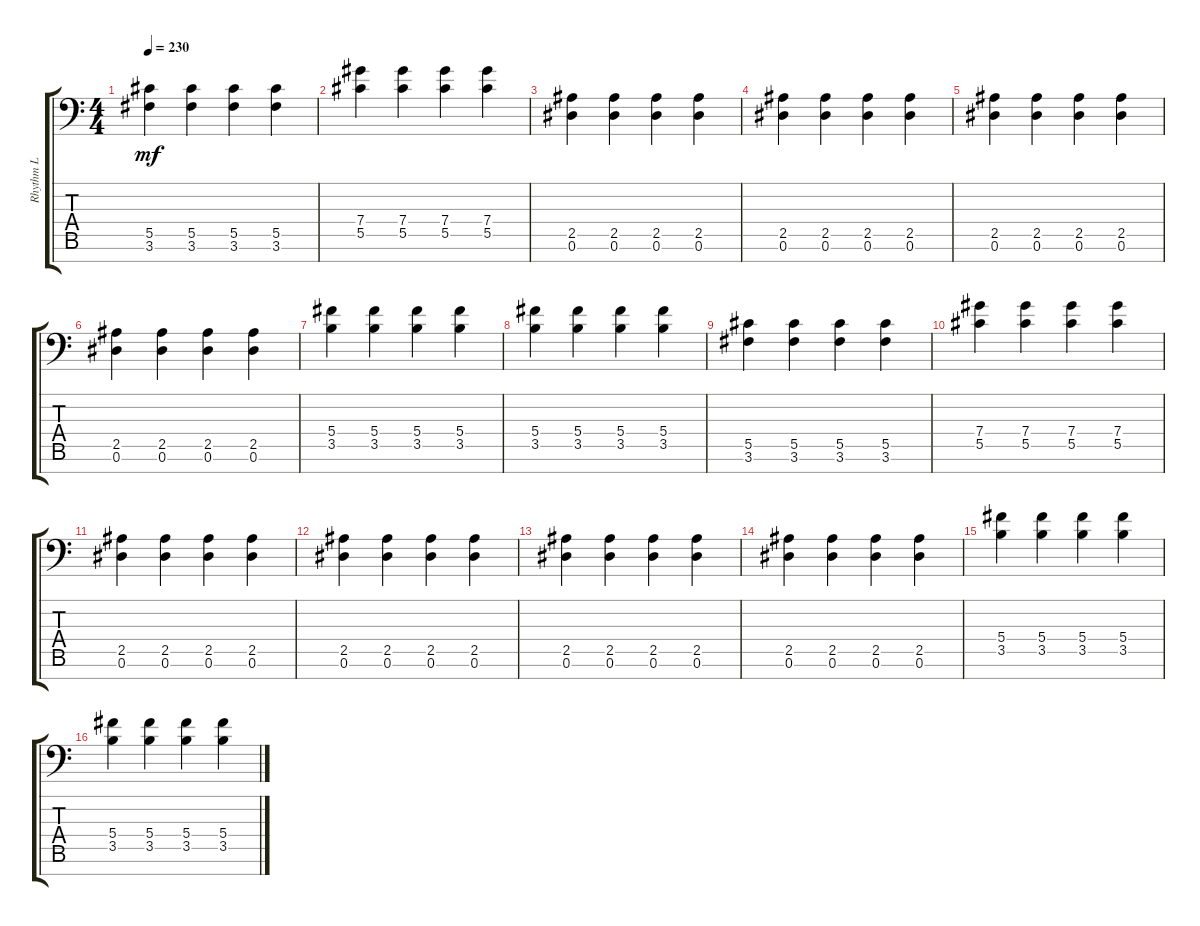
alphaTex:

\track ("Rhythm L" "Rhythm L") {instrument distortionguitar}
\staff {score tabs}
\tuning (Eb4 Bb3 Gb3 Db3 Ab2 Eb2 Bb1) {hide}
\ts (4 4)
\tempo 230
\clef f4
\ks c
(5.5 3.6).4{dy mf} (5.5 3.6).4 (5.5 3.6).4 (5.5 3.6).4 |
(7.4 5.5).4 (7.4 5.5).4 (7.4 5.5).4 (7.4 5.5).4 |
(2.5 0.6).4 (2.5 0.6).4 (2.5 0.6).4 (2.5 0.6).4 |
(2.5 0.6).4 (2.5 0.6).4 (2.5 0.6).4 (2.5 0.6).4 |
(2.5 0.6).4 (2.5 0.6).4 (2.5 0.6).4 (2.5 0.6).4 |
(2.5 0.6).4 (2.5 0.6).4 (2.5 0.6).4 (2.5 0.6).4 |
(5.4 3.5).4 (5.4 3.5).4 (5.4 3.5).4 (5.4 3.5).4 |
(5.4 3.5).4 (5.4 3.5).4 (5.4 3.5).4 (5.4 3.5).4 |
(5.5 3.6).4 (5.5 3.6).4 (5.5 3.6).4 (5.5 3.6).4 |
(7.4 5.5).4 (7.4 5.5).4 (7.4 5.5).4 (7.4 5.5).4 |
(2.5 0.6).4 (2.5 0.6).4 (2.5 0.6).4 (2.5 0.6).4 |
(2.5 0.6).4 (2.5 0.6).4 (2.5 0.6).4 (2.5 0.6).4 |
(2.5 0.6).4 (2.5 0.6).4 (2.5 0.6).4 (2.5 0.6).4 |
(2.5 0.6).4 (2.5 0.6).4 (2.5 0.6).4 (2.5 0.6).4 |
(5.4 3.5).4 (5.4 3.5).4 (5.4 3.5).4 (5.4 3.5).4 |
(5.4 3.5).4 (5.4 3.5).4 (5.4 3.5).4 (5.4 3.5).4
